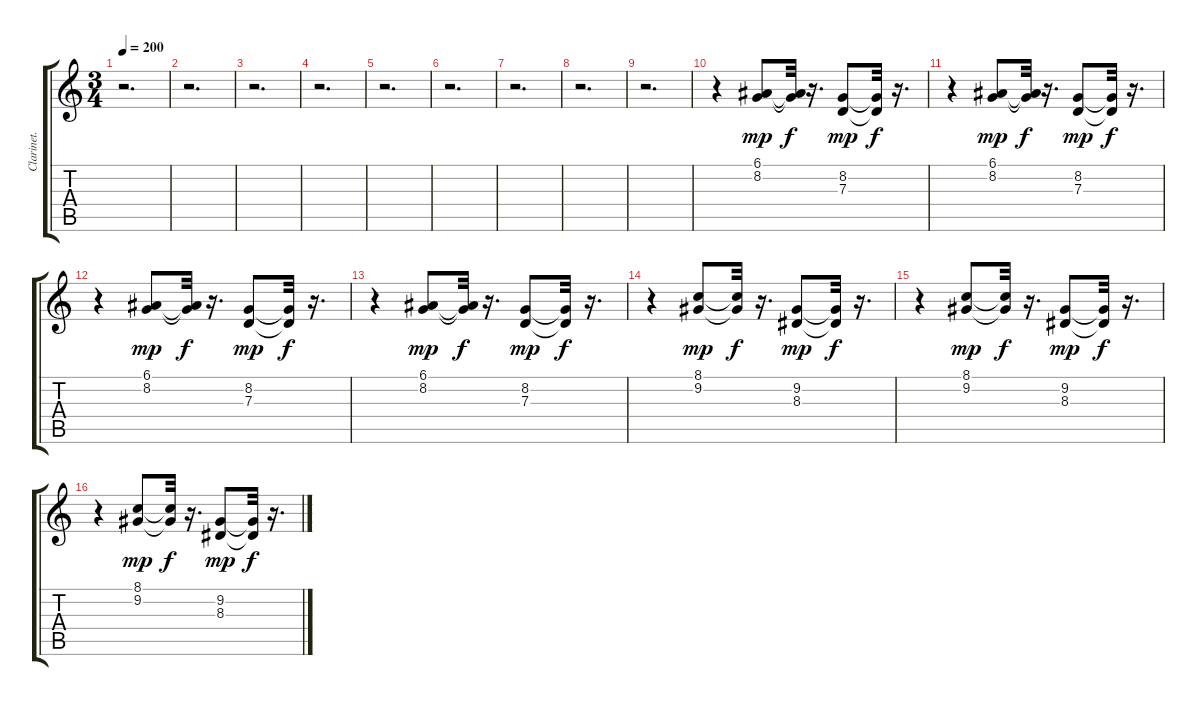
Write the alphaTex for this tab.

\track ("Clarinet." "Clarinet.") {instrument clarinet}
\staff {score tabs}
\tuning (E4 B3 G3 D3 A2 E2) {hide}
\ts (3 4)
\tempo 200
\clef g2
\ks c
r.2{d dy mp} |
r.2{d} |
r.2{d} |
r.2{d} |
r.2{d} |
r.2{d} |
r.2{d} |
r.2{d} |
r.2{d} |
r.4 (6.1 8.2).8{volume 15 balance 7} (6.1{t} 8.2{t}).32{dy f} r.16{d} (8.2 7.3).8{dy mp} (8.2{t} 7.3{t}).32{dy f} r.16{d} |
r.4 (6.1 8.2).8{dy mp} (6.1{t} 8.2{t}).32{dy f} r.16{d} (8.2 7.3).8{dy mp} (8.2{t} 7.3{t}).32{dy f} r.16{d} |
r.4 (6.1 8.2).8{dy mp} (6.1{t} 8.2{t}).32{dy f} r.16{d} (8.2 7.3).8{dy mp} (8.2{t} 7.3{t}).32{dy f} r.16{d} |
r.4 (6.1 8.2).8{dy mp} (6.1{t} 8.2{t}).32{dy f} r.16{d} (8.2 7.3).8{dy mp} (8.2{t} 7.3{t}).32{dy f} r.16{d} |
r.4 (8.1 9.2).8{dy mp} (8.1{t} 9.2{t}).32{dy f} r.16{d} (9.2 8.3).8{dy mp} (9.2{t} 8.3{t}).32{dy f} r.16{d} |
r.4 (8.1 9.2).8{dy mp} (8.1{t} 9.2{t}).32{dy f} r.16{d} (9.2 8.3).8{dy mp} (9.2{t} 8.3{t}).32{dy f} r.16{d} |
r.4 (8.1 9.2).8{dy mp} (8.1{t} 9.2{t}).32{dy f} r.16{d} (9.2 8.3).8{dy mp} (9.2{t} 8.3{t}).32{dy f} r.16{d}
